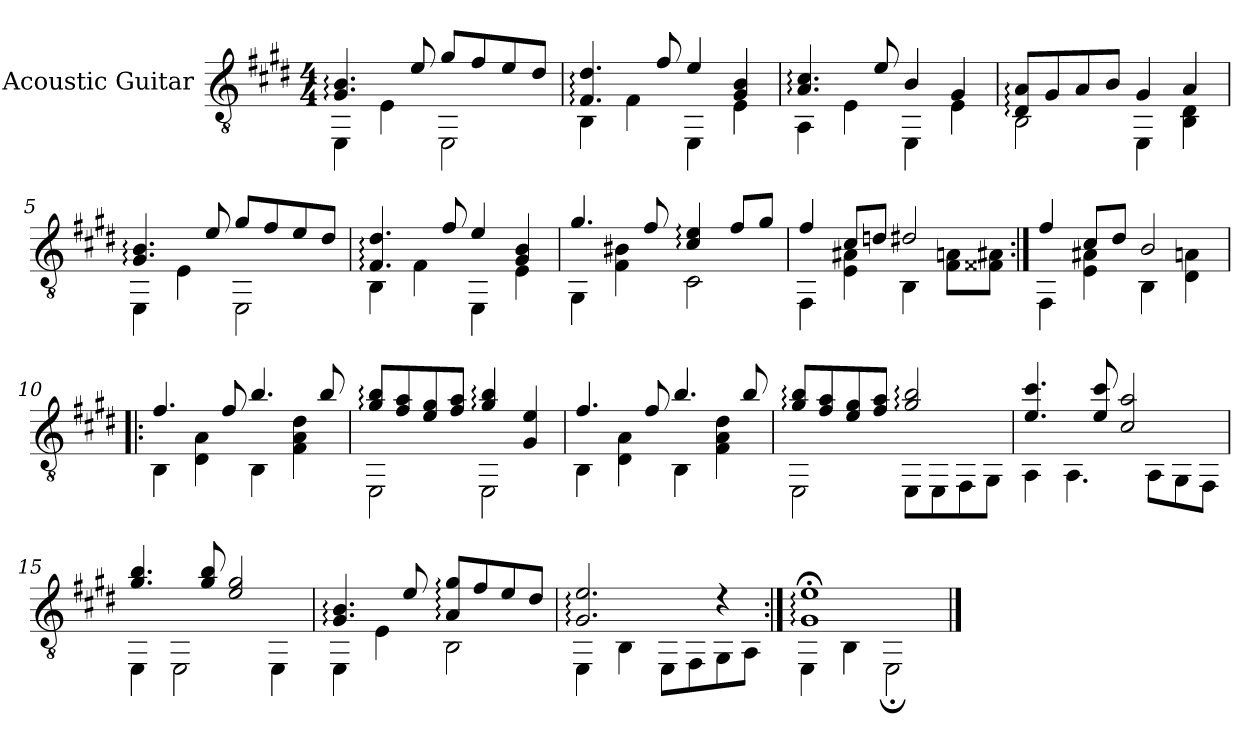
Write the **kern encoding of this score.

**kern
*part1
*staff1
*I"Acoustic Guitar
*I'Ac Gtr
*clefGv2
*k[f#c#g#d#]
*E:
*M4/4
*MM98
=1
*^
4.G#/: 4.B/:	4EE\
.	4E\
8e/	.
8g#/L	2EE\
8f#/	.
8e/	.
8d#/J	.
=2	=2
4.F#/: 4.d#/:	4BB\
.	4F#\
8f#/	.
4e/	4EE\
4G#/ 4B/	4E\
=3	=3
4.A/: 4.c#/:	4AA\
.	4E\
8e/	.
4B/	4EE\
4G#/	4E\
!!LO:LB:g=z	!!
=4	=4
8D#/: 8A/:L	2BB\ 2D#\yy
8G#/	.
8A/	.
8B/J	.
4G#/	4EE\
4A/	4BB\ 4D#\
=5	=5
4.G#/: 4.B/:	4EE\
.	4E\
8e/	.
8g#/L	2EE\
8f#/	.
8e/	.
8d#/J	.
=6	=6
4.F#/: 4.d#/:	4BB\
.	4F#\
8f#/	.
4e/	4EE\
4G#/ 4B/	4E\
!!LO:LB:g=z	!!
=7	=7
4.g#/	4GG#\
.	4F#\ 4B#X\
8f#/	.
4c#/: 4e/:	2C#\
8f#/L	.
8g#/J	.
=8	=8
4f#/	4FF#\
8c#/L	4E\ 4A#X\
8dn/J	.
2d#X/	4BB\
.	8F#\ 8An\L
.	8F##X\ 8A#X\J
=9:|!	=9:|!
4f#/	4FF#\
8c#/L	4E\ 4A#X\
8d#/J	.
2B/	4BB\
.	4D#\ 4An\
!!LO:LB:g=z	!!
=10!|:	=10!|:
4.f#/	4BB\
.	4D#\ 4A\
8f#/	.
4.b/	4BB\
.	4F#\ 4A\ 4d#\
8b/	.
=11	=11
8g#/: 8b/:L	2EE\
8f#/ 8a/	.
8e/ 8g#/	.
8f#/ 8a/J	.
4g#/: 4b/:	2EE\
4G#/ 4e/	.
=12	=12
4.f#/	4BB\
.	4D#\ 4A\
8f#/	.
4.b/	4BB\
.	4F#\ 4A\ 4d#\
8b/	.
!!LO:LB:g=z	!!
=13	=13
8g#/: 8b/:L	2EE\
8f#/ 8a/	.
8e/ 8g#/	.
8f#/ 8a/J	.
2g#/: 2b/:	8EE\L
.	8EE\
.	8FF#\
.	8GG#\J
=14	=14
4.e/ 4.cc#/	4AA\
.	4.AA\
8e/ 8cc#/	.
2c#/ 2a/	.
.	8AA\L
.	8GG#\
.	8FF#\J
=15	=15
4.g#/ 4.b/	4EE\
.	2EE\
8g#/ 8b/	.
2e/ 2g#/	.
.	4EE\
!!LO:LB:g=z	!!
=16	=16
4.G#/: 4.B/:	4EE\
.	4E\
8e/	.
8A/: 8g#/:L	2BB\ 2A\yy
8f#/	.
8e/	.
8d#/J	.
=17	=17
2.G#/: 2.e/:	4EE\
.	4BB\
.	8EE\L
.	8FF#\
4r	8GG#\
.	8AA\J
=18:|!	=18:|!
1G#;<: 1e;<:	4EE\
.	4BB\
.	2EE;\
*v	*v
==
*-
